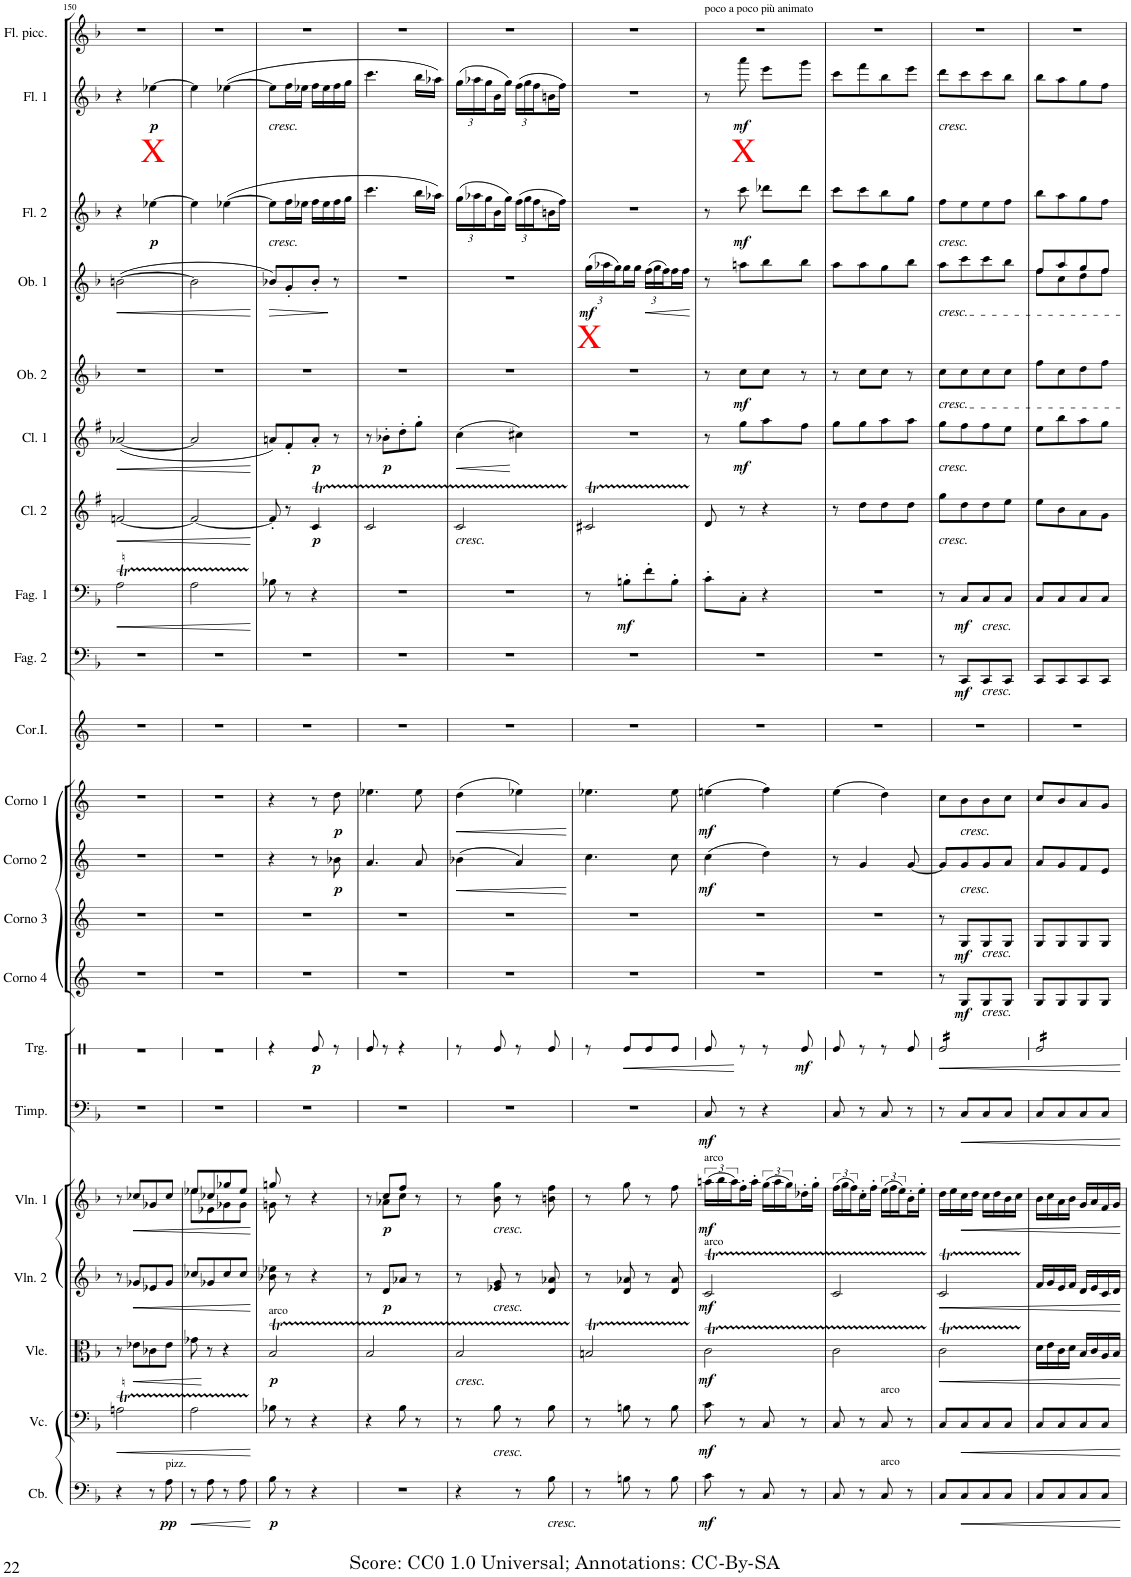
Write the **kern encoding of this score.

**kern	**dynam	**kern	**dynam	**kern	**dynam	**kern	**dynam	**kern	**dynam	**kern	**dynam	**kern	**dynam	**kern	**dynam	**kern	**dynam	**kern	**dynam	**kern	**dynam	**kern	**kern	**dynam	**kern	**dynam	**kern	**dynam	**kern	**dynam	**kern	**dynam	**kern	**text	**dynam	**kern	**dynam	**kern	**text	**dynam	**kern
*part21	*part21	*part20	*part20	*part19	*part19	*part18	*part18	*part17	*part17	*part16	*part16	*part15	*part15	*part14	*part14	*part13	*part13	*part12	*part12	*part11	*part11	*part10	*part9	*part9	*part8	*part8	*part7	*part7	*part6	*part6	*part5	*part5	*part4	*part4	*part4	*part3	*part3	*part2	*part2	*part2	*part1
*staff21	*staff21	*staff20	*staff20	*staff19	*staff19	*staff18	*staff18	*staff17	*staff17	*staff16	*staff16	*staff15	*staff15	*staff14	*staff14	*staff13	*staff13	*staff12	*staff12	*staff11	*staff11	*staff10	*staff9	*staff9	*staff8	*staff8	*staff7	*staff7	*staff6	*staff6	*staff5	*staff5	*staff4	*staff4	*staff4	*staff3	*staff3	*staff2	*staff2	*staff2	*staff1
*I"Contrabassi	*	*I"Violoncelli	*	*I"Viole	*	*I"Violini 2	*	*I"Violini  1	*	*I"Timpani	*	*I"Triangolo	*	*I"Corno in F 4	*	*I"Corno in F 3	*	*I"Corno in F 2	*	*I"Corno in F 1	*	*I"Corno Inglese	*I"Fagotto 2	*	*I"Fagotto 1	*	*I"Bb Clarinetto 2	*	*I"Bb Clarinetto 1	*	*I"Oboe 2	*	*I"Oboe 1	*	*	*I"Flauto 2	*	*I"Flauto 1	*	*	*I"Flauto Piccolo
*I'Cb.	*	*I'Vc.	*	*I'Vle.	*	*I'Vln. 2	*	*I'Vln. 1	*	*I'Timp.	*	*I'Trg.	*	*I'Corno 4	*	*I'Corno 3	*	*I'Corno 2	*	*I'Corno 1	*	*I'Cor.I.	*I'Fag. 2	*	*I'Fag. 1	*	*I'Cl. 2	*	*I'Cl. 1	*	*I'Ob. 2	*	*I'Ob. 1	*	*	*I'Fl. 2	*	*I'Fl. 1	*	*	*I'Fl. picc.
!!LO:PB:g=z
*clefF4	*	*clefF4	*	*clefC3	*	*clefG2	*	*clefG2	*	*clefF4	*	*clefX	*	*clefG2	*	*clefG2	*	*clefG2	*	*clefG2	*	*clefG2	*clefF4	*	*clefF4	*	*clefG2	*	*clefG2	*	*clefG2	*	*clefG2	*	*	*clefG2	*	*clefG2	*	*	*clefG2
*Trd7c12	*	*	*	*	*	*	*	*	*	*	*	*	*	*Trd4c7	*	*Trd4c7	*	*Trd4c7	*	*Trd4c7	*	*Trd4c7	*	*	*	*	*Trd1c2	*	*Trd1c2	*	*	*	*	*	*	*	*	*	*	*	*Trd-7c-12
*k[b-]	*	*k[b-]	*	*k[b-]	*	*k[b-]	*	*k[b-]	*	*k[b-]	*	*k[]	*	*k[]	*	*k[]	*	*k[]	*	*k[]	*	*k[]	*k[b-]	*	*k[b-]	*	*k[f#]	*	*k[f#]	*	*k[b-]	*	*k[b-]	*	*	*k[b-]	*	*k[b-]	*	*	*k[b-]
*M2/4	*	*M2/4	*	*M2/4	*	*M2/4	*	*M2/4	*	*M2/4	*	*M2/4	*	*M2/4	*	*M2/4	*	*M2/4	*	*M2/4	*	*M2/4	*M2/4	*	*M2/4	*	*M2/4	*	*M2/4	*	*M2/4	*	*M2/4	*	*	*M2/4	*	*M2/4	*	*	*M2/4
=150	=150	=150	=150	=150	=150	=150	=150	=150	=150	=150	=150	=150	=150	=150	=150	=150	=150	=150	=150	=150	=150	=150	=150	=150	=150	=150	=150	=150	=150	=150	=150	=150	=150	=150	=150	=150	=150	=150	=150	=150	=150
!	!	!	!LO:HP:b	!	!	!	!	!	!	!	!	!	!	!	!	!	!	!	!	!	!	!	!	!	!	!LO:HP:b	!	!LO:HP:b	!	!LO:HP:b	!	!	!	!	!LO:HP:b	!	!	!	!	!	!
4r	.	2AnT\	<	8r	.	8r	.	8r	.	2r	.	2r	.	2r	.	2r	.	2r	.	2r	.	2r	2r	.	2AT\	<	[2fn/	<	([2a-X/	<	2r	.	([2bn\	.	<	4r	.	4r	.	.	2r
!	!	!	!	!	!LO:HP:b	!	!LO:HP:b	!	!LO:HP:b	!	!	!	!	!	!	!	!	!	!	!	!	!	!	!	!	!	!	!	!	!	!	!	!	!	!	!	!	!	!	!	!
.	.	.	.	8e-X\L	<	8g-X/L	<	8cc-X/L	<	.	.	.	.	.	.	.	.	.	.	.	.	.	.	.	.	.	.	.	.	.	.	.	.	.	.	.	.	.	.	.	.
!	!	!	!	!	!	!	!	!	!	!	!	!	!	!	!	!	!	!	!	!	!	!	!	!	!	!	!	!	!	!	!	!	!	!	!	!	!LO:DY:b	!	!LO:LY:b:color=#FF0000	!LO:DY:b	!
8r	.	.	.	8c-X\	.	8e-X/	.	8g-X/	.	.	.	.	.	.	.	.	.	.	.	.	.	.	.	.	.	.	.	.	.	.	.	.	.	.	.	[4ee-X\	p	[4ee-X\	X	p	.
!LO:TX:a:t=pizz.	!	!	!	!	!	!	!	!	!	!	!	!	!	!	!	!	!	!	!	!	!	!	!	!	!	!	!	!	!	!	!	!	!	!	!	!	!	!	!	!	!
!	!LO:DY:b	!	!	!	!	!	!	!	!	!	!	!	!	!	!	!	!	!	!	!	!	!	!	!	!	!	!	!	!	!	!	!	!	!	!	!	!	!	!	!	!
8A\	pp	.	.	8e-\J	.	8g-/J	.	8cc-/J	.	.	.	.	.	.	.	.	.	.	.	.	.	.	.	.	.	.	.	.	.	.	.	.	.	.	.	.	.	.	.	.	.
=151	=151	=151	=151	=151	=151	=151	=151	=151	=151	=151	=151	=151	=151	=151	=151	=151	=151	=151	=151	=151	=151	=151	=151	=151	=151	=151	=151	=151	=151	=151	=151	=151	=151	=151	=151	=151	=151	=151	=151	=151	=151
!	!LO:HP:b	!	!	!	!	!	!	!	!	!	!	!	!	!	!	!	!	!	!	!	!	!	!	!	!	!	!	!	!	!	!	!	!	!	!	!	!	!	!	!	!
*	*	*	*	*	*	*	*	*^	*	*	*	*	*	*	*	*	*	*	*	*	*	*	*	*	*	*	*	*	*	*	*	*	*	*	*	*	*	*	*	*	*
8r	<	2ATTT\	.	8g-X\	.	8cc-X/L	.	8ee-X/L	8ee-\L	.	2r	.	2r	.	2r	.	2r	.	2r	.	2r	.	2r	2r	.	2ATTT\	.	2f/_	.	2a-/]	.	2r	.	2b\]	.	.	4ee-\]	.	4ee-\]	.	.	2r
8A\	.	.	.	8r	[	8g-X/	.	8cc-X/	8e-X\	.	.	.	.	.	.	.	.	.	.	.	.	.	.	.	.	.	.	.	.	.	.	.	.	.	.	.	.	.	.	.	.	.
8r	.	.	.	4r	.	8cc-/	.	8gg-X/	8g-X\	.	.	.	.	.	.	.	.	.	.	.	.	.	.	.	.	.	.	.	.	.	.	.	.	.	.	.	([4ee-X\	.	([4ee-X\	.	.	.
8A\	.	.	.	.	.	8cc-/J	.	8ee-/J	8g-\J	.	.	.	.	.	.	.	.	.	.	.	.	.	.	.	.	.	.	.	.	.	.	.	.	.	.	.	.	.	.	.	.	.
*	*	*	*	*	*	*	*	*v	*v	*	*	*	*	*	*	*	*	*	*	*	*	*	*	*	*	*	*	*	*	*	*	*	*	*	*	*	*	*	*	*	*	*
.	[	.	[	.	.	.	[	.	[	.	.	.	.	.	.	.	.	.	.	.	.	.	.	.	.	[	.	[	.	[	.	.	.	.	[	.	.	.	.	.	.
=152	=152	=152	=152	=152	=152	=152	=152	=152	=152	=152	=152	=152	=152	=152	=152	=152	=152	=152	=152	=152	=152	=152	=152	=152	=152	=152	=152	=152	=152	=152	=152	=152	=152	=152	=152	=152	=152	=152	=152	=152	=152
*	*	*	*	*	*	*	*	*^	*	*	*	*	*	*	*	*	*	*	*	*	*	*	*	*	*	*	*	*	*	*	*	*	*	*	*	*	*	*	*	*	*
!	!	!	!	!	!	!	!	!	!	!	!	!	!	!	!	!	!	!	!	!	!	!	!	!	!	!	!	!	!	!	!	!	!	!	!	!	!	!	!LO:TX:b:i:t=cresc.	!	!	!
!	!	!	!	!	!	!	!	!	!	!	!	!	!	!	!	!	!	!	!	!	!	!	!	!	!	!	!	!	!	!	!	!	!	!	!	!	!LO:TX:b:i:t=cresc.	!	!	!	!	!
!	!	!	!	!LO:TX:a:t=arco	!	!	!	!	!	!	!	!	!	!	!	!	!	!	!	!	!	!	!	!	!	!	!	!	!	!	!	!	!	!	!	!	!	!	!	!	!	!
!	!LO:DY:b	!	!	!	!LO:DY:b	!	!	!	!	!	!	!	!	!	!	!	!	!	!	!	!	!	!	!	!	!	!	!	!	!	!	!	!	!	!	!LO:HP:b	!	!	!	!	!	!
8B-\	p	8B-X\	.	2B-T/	p	8b-X\ 8ee-X\	.	8ggn/	8gn\	.	2r	.	4r	.	2r	.	2r	.	4r	.	4r	.	2r	2r	.	8B-X\	.	8f'/]	.	8an/L)	.	2r	.	8b-X/L)	.	>	8ee-\L]	.	8ee-\L]	.	.	2r
8r	.	8r	.	.	.	8r	.	8r	8ryy	.	.	.	.	.	.	.	.	.	.	.	.	.	.	.	.	8r	.	8r	.	8f#'/	.	.	.	8g'/	.	.	16ff\L	.	16ff\L	.	.	.
.	.	.	.	.	.	.	.	.	.	.	.	.	.	.	.	.	.	.	.	.	.	.	.	.	.	.	.	.	.	.	.	.	.	.	.	.	16ee-X\JJ	.	16ee-X\JJ	.	.	.
!	!	!	!	!	!	!	!	!	!	!	!	!	!	!LO:DY:b	!	!	!	!	!	!	!	!	!	!	!	!	!	!	!LO:DY:b	!	!LO:DY:b	!	!	!	!	!	!	!	!	!	!	!
4r	.	4r	.	.	.	4r	.	4r	4ryy	.	.	.	8Re/	p	.	.	.	.	8r	.	8r	.	.	.	.	4r	.	4cT/	p	8a'/J	p	.	.	8b-'/J	.	.	16ff\LL	.	16ff\LL	.	.	.
.	.	.	.	.	.	.	.	.	.	.	.	.	.	.	.	.	.	.	.	.	.	.	.	.	.	.	.	.	.	.	.	.	.	.	.	.	16ee-\	.	16ee-\	.	.	.
!	!	!	!	!	!	!	!	!	!	!	!	!	!	!	!	!	!	!	!	!LO:DY:b	!	!LO:DY:b	!	!	!	!	!	!	!	!	!	!	!	!	!	!	!	!	!	!	!	!
.	.	.	.	.	.	.	.	.	.	.	.	.	8r	.	.	.	.	.	8b-X\	p	8dd\	p	.	.	.	.	.	.	.	8r	.	.	.	8r	.	]	16ff\	.	16ff\	.	.	.
.	.	.	.	.	.	.	.	.	.	.	.	.	.	.	.	.	.	.	.	.	.	.	.	.	.	.	.	.	.	.	.	.	.	.	.	.	16gg\JJ	.	16gg\JJ	.	.	.
=153	=153	=153	=153	=153	=153	=153	=153	=153	=153	=153	=153	=153	=153	=153	=153	=153	=153	=153	=153	=153	=153	=153	=153	=153	=153	=153	=153	=153	=153	=153	=153	=153	=153	=153	=153	=153	=153	=153	=153	=153	=153	=153
2r	.	4r	.	2B-/	.	8r	.	8r	8ryy	.	2r	.	8Re/	.	2r	.	2r	.	4.a/	.	4.ee-X\	.	2r	2r	.	2r	.	2c/	.	8r	.	2r	.	2r	.	.	4.ccc\	.	4.ccc\	.	.	2r
!	!	!	!	!	!	!	!LO:DY:b	!	!	!LO:DY:b	!	!	!	!	!	!	!	!	!	!	!	!	!	!	!	!	!	!	!	!	!LO:DY:b	!	!	!	!	!	!	!	!	!	!	!
.	.	.	.	.	.	8d/L	p	8cc/L	8a-X\L	p	.	.	8r	.	.	.	.	.	.	.	.	.	.	.	.	.	.	.	.	8b-X'\L	p	.	.	.	.	.	.	.	.	.	.	.
.	.	8B-\	.	.	.	8a-X/J	.	8ff/J	8cc\J	.	.	.	4r	.	.	.	.	.	.	.	.	.	.	.	.	.	.	.	.	8dd'\	.	.	.	.	.	.	.	.	.	.	.	.
.	.	8r	.	.	.	8r	.	8r	8ryy	.	.	.	.	.	.	.	.	.	8a/	.	8ee-\	.	.	.	.	.	.	.	.	8gg'\J	.	.	.	.	.	.	16bb-\LL	.	16bb-\LL	.	.	.
.	.	.	.	.	.	.	.	.	.	.	.	.	.	.	.	.	.	.	.	.	.	.	.	.	.	.	.	.	.	.	.	.	.	.	.	.	16aa-X\JJ)	.	16aa-X\JJ)	.	.	.
*	*	*	*	*	*	*	*	*v	*v	*	*	*	*	*	*	*	*	*	*	*	*	*	*	*	*	*	*	*	*	*	*	*	*	*	*	*	*	*	*	*	*	*
=154	=154	=154	=154	=154	=154	=154	=154	=154	=154	=154	=154	=154	=154	=154	=154	=154	=154	=154	=154	=154	=154	=154	=154	=154	=154	=154	=154	=154	=154	=154	=154	=154	=154	=154	=154	=154	=154	=154	=154	=154	=154
!	!	!	!	!	!	!	!	!	!	!	!	!	!	!	!	!	!	!	!LO:HP:b	!	!LO:HP:b	!	!	!	!	!	!	!	!	!LO:HP:b	!	!	!	!	!	!	!	!	!	!	!
*	*	*	*	*	*	*	*	*	*	*	*	*	*	*	*	*	*	*	*	*	*	*	*	*	*	*	*	*	*	*	*	*	*	*	*	*Xbrackettup	*	*Xbrackettup	*	*	*
!	!	!	!	!	!	!	!	!	!	!	!	!	!	!	!	!	!	!	!	!	!	!	!	!	!	!	!LO:TX:b:i:t=cresc.	!	!	!	!	!	!	!	!	!	!	!	!	!	!
!	!	!	!	!LO:TX:b:i:t=cresc.	!	!	!	!	!	!	!	!	!	!	!	!	!	!	!	!	!	!	!	!	!	!	!	!	!	!	!	!	!	!	!	!	!	!	!	!	!
4r	.	8r	.	2B-TTT/	.	8r	.	8r	.	2r	.	8r	.	2r	.	2r	.	(4b-X\	<	(4dd\	<	2r	2r	.	2r	.	2cTTT/	.	(4cc\	<	2r	.	2r	.	.	(24gg\LL	.	(24gg\LL	.	.	2r
.	.	.	.	.	.	.	.	.	.	.	.	.	.	.	.	.	.	.	.	.	.	.	.	.	.	.	.	.	.	.	.	.	.	.	.	24aa-X\	.	24aa-X\	.	.	.
.	.	.	.	.	.	.	.	.	.	.	.	.	.	.	.	.	.	.	.	.	.	.	.	.	.	.	.	.	.	.	.	.	.	.	.	24gg\	.	24gg\	.	.	.
!	!	!	!	!	!	!	!	!LO:TX:b:i:t=cresc.	!	!	!	!	!	!	!	!	!	!	!	!	!	!	!	!	!	!	!	!	!	!	!	!	!	!	!	!	!	!	!	!	!
!	!	!	!	!	!	!LO:TX:b:i:t=cresc.	!	!	!	!	!	!	!	!	!	!	!	!	!	!	!	!	!	!	!	!	!	!	!	!	!	!	!	!	!	!	!	!	!	!	!
!	!	!LO:TX:b:i:t=cresc.	!	!	!	!	!	!	!	!	!	!	!	!	!	!	!	!	!	!	!	!	!	!	!	!	!	!	!	!	!	!	!	!	!	!	!	!	!	!	!
.	.	8B-\	.	.	.	8e-X/ 8g/	.	8b-\ 8gg\	.	.	.	8Re/	.	.	.	.	.	.	.	.	.	.	.	.	.	.	.	.	.	.	.	.	.	.	.	16b-\	.	16b-\	.	.	.
.	.	.	.	.	.	.	.	.	.	.	.	.	.	.	.	.	.	.	.	.	.	.	.	.	.	.	.	.	.	.	.	.	.	.	.	16gg\JJ)	.	16gg\JJ)	.	.	.
8r	.	8r	.	.	.	8r	.	8r	.	.	.	8r	.	.	.	.	.	4a/)	.	4ee-X\)	.	.	.	.	.	.	.	.	4cc#X\)	[	.	.	.	.	.	(24ff\LL	.	(24ff\LL	.	.	.
.	.	.	.	.	.	.	.	.	.	.	.	.	.	.	.	.	.	.	.	.	.	.	.	.	.	.	.	.	.	.	.	.	.	.	.	24gg\	.	24gg\	.	.	.
.	.	.	.	.	.	.	.	.	.	.	.	.	.	.	.	.	.	.	.	.	.	.	.	.	.	.	.	.	.	.	.	.	.	.	.	24ff\	.	24ff\	.	.	.
!LO:TX:b:i:t=cresc.	!	!	!	!	!	!	!	!	!	!	!	!	!	!	!	!	!	!	!	!	!	!	!	!	!	!	!	!	!	!	!	!	!	!	!	!	!	!	!	!	!
8B-\	.	8B-\	.	.	.	8d/ 8a-X/	.	8bn\ 8ff\	.	.	.	8Re/	.	.	.	.	.	.	.	.	.	.	.	.	.	.	.	.	.	.	.	.	.	.	.	16bn\	.	16bn\	.	.	.
.	.	.	.	.	.	.	.	.	.	.	.	.	.	.	.	.	.	.	.	.	.	.	.	.	.	.	.	.	.	.	.	.	.	.	.	16ff\JJ)	.	16ff\JJ)	.	.	.
.	.	.	.	.	.	.	.	.	.	.	.	.	.	.	.	.	.	.	[	.	[	.	.	.	.	.	.	.	.	.	.	.	.	.	.	.	.	.	.	.	.
=155	=155	=155	=155	=155	=155	=155	=155	=155	=155	=155	=155	=155	=155	=155	=155	=155	=155	=155	=155	=155	=155	=155	=155	=155	=155	=155	=155	=155	=155	=155	=155	=155	=155	=155	=155	=155	=155	=155	=155	=155	=155
*	*	*	*	*	*	*	*	*	*	*	*	*	*	*	*	*	*	*	*	*	*	*	*	*	*	*	*	*	*	*	*	*	*Xbrackettup	*	*	*	*	*	*	*	*
!	!	!	!	!	!	!	!	!	!	!	!	!	!	!	!	!	!	!	!	!	!	!	!	!	!	!	!	!	!	!	!	!	!	!LO:LY:b:color=#FF0000	!LO:DY:b	!	!	!	!	!	!
8r	.	8r	.	2Bnt/	.	8r	.	8r	.	2r	.	8r	.	2r	.	2r	.	4.cc\	.	4.ee-X\	.	2r	2r	.	8r	.	2c#Xt/	.	2r	.	2r	.	(24gg\LL	X	mf	2r	.	2r	.	.	2r
.	.	.	.	.	.	.	.	.	.	.	.	.	.	.	.	.	.	.	.	.	.	.	.	.	.	.	.	.	.	.	.	.	24aa-X\	.	.	.	.	.	.	.	.
.	.	.	.	.	.	.	.	.	.	.	.	.	.	.	.	.	.	.	.	.	.	.	.	.	.	.	.	.	.	.	.	.	24gg\)	.	.	.	.	.	.	.	.
!	!	!	!	!	!	!	!	!	!	!	!	!	!LO:HP:b	!	!	!	!	!	!	!	!	!	!	!	!	!LO:DY:b	!	!	!	!	!	!	!	!	!	!	!	!	!	!	!
8Bn\	.	8Bn\	.	.	.	8d/ 8a-X/	.	8gg\	.	.	.	8Re/L	<	.	.	.	.	.	.	.	.	.	.	.	8Bn'\L	mf	.	.	.	.	.	.	16gg\	.	.	.	.	.	.	.	.
.	.	.	.	.	.	.	.	.	.	.	.	.	.	.	.	.	.	.	.	.	.	.	.	.	.	.	.	.	.	.	.	.	16gg\JJ	.	.	.	.	.	.	.	.
!	!	!	!	!	!	!	!	!	!	!	!	!	!	!	!	!	!	!	!	!	!	!	!	!	!	!	!	!	!	!	!	!	!	!	!LO:HP:b	!	!	!	!	!	!
8r	.	8r	.	.	.	8r	.	8r	.	.	.	8Re/	.	.	.	.	.	.	.	.	.	.	.	.	8f'\	.	.	.	.	.	.	.	(24ff\LL	.	<	.	.	.	.	.	.
.	.	.	.	.	.	.	.	.	.	.	.	.	.	.	.	.	.	.	.	.	.	.	.	.	.	.	.	.	.	.	.	.	24gg\	.	.	.	.	.	.	.	.
.	.	.	.	.	.	.	.	.	.	.	.	.	.	.	.	.	.	.	.	.	.	.	.	.	.	.	.	.	.	.	.	.	24ff\)	.	.	.	.	.	.	.	.
8B\	.	8B\	.	.	.	8d/ 8a-/	.	8ff\	.	.	.	8Re/J	.	.	.	.	.	8cc\	.	8ee-\	.	.	.	.	8B'\J	.	.	.	.	.	.	.	16ff\	.	.	.	.	.	.	.	.
.	.	.	.	.	.	.	.	.	.	.	.	.	.	.	.	.	.	.	.	.	.	.	.	.	.	.	.	.	.	.	.	.	16ff\JJ	.	.	.	.	.	.	.	.
.	.	.	.	.	.	.	.	.	.	.	.	.	.	.	.	.	.	.	.	.	.	.	.	.	.	.	.	.	.	.	.	.	.	.	[	.	.	.	.	.	.
=156	=156	=156	=156	=156	=156	=156	=156	=156	=156	=156	=156	=156	=156	=156	=156	=156	=156	=156	=156	=156	=156	=156	=156	=156	=156	=156	=156	=156	=156	=156	=156	=156	=156	=156	=156	=156	=156	=156	=156	=156	=156
!	!	!	!	!	!	!	!	!	!	!	!	!	!	!	!	!	!	!	!	!	!	!	!	!	!	!	!	!	!	!	!	!	!	!	!	!	!	!	!	!	!LO:TX:a:t=poco a poco più animato
!	!	!	!	!	!	!	!	!LO:TX:a:t=arco	!	!	!	!	!	!	!	!	!	!	!	!	!	!	!	!	!	!	!	!	!	!	!	!	!	!	!	!	!	!	!	!	!
!	!	!	!	!	!	!LO:TX:a:t=arco	!	!	!	!	!	!	!	!	!	!	!	!	!	!	!	!	!	!	!	!	!	!	!	!	!	!	!	!	!	!	!	!	!	!	!
!	!LO:DY:b	!	!LO:DY:b	!	!LO:DY:b	!	!LO:DY:b	!	!LO:DY:b	!	!LO:DY:b	!	!	!	!	!	!	!	!LO:DY:b	!	!LO:DY:b	!	!	!	!	!	!	!	!	!	!	!	!	!	!	!	!	!	!	!	!
8c\	mf	8c\	mf	2cT\	mf	2cT/	mf	(24aan\LL	mf	8C/	mf	8Re/	.	2r	.	2r	.	(4cc\	mf	(4een\	mf	2r	2r	.	8c'\L	.	8d/	.	8r	.	8r	.	8r	.	.	8r	.	8r	.	.	2r
.	.	.	.	.	.	.	.	24bb-\	.	.	.	.	.	.	.	.	.	.	.	.	.	.	.	.	.	.	.	.	.	.	.	.	.	.	.	.	.	.	.	.	.
.	.	.	.	.	.	.	.	24aa\)	.	.	.	.	.	.	.	.	.	.	.	.	.	.	.	.	.	.	.	.	.	.	.	.	.	.	.	.	.	.	.	.	.
!	!	!	!	!	!	!	!	!	!	!	!	!	!	!	!	!	!	!	!	!	!	!	!	!	!	!	!	!	!	!LO:DY:b	!	!LO:DY:b	!	!	!	!	!LO:DY:b	!	!LO:LY:b:color=#FF0000	!LO:DY:b	!
8r	.	8r	.	.	.	.	.	16ff'\	.	8r	.	8r	[	.	.	.	.	.	.	.	.	.	.	.	8C'\J	.	8r	.	8gg\L	mf	8cc\L	mf	8aan\L	.	.	8ccc\	mf	8aaa\	X	mf	.
.	.	.	.	.	.	.	.	16aa'\JJ	.	.	.	.	.	.	.	.	.	.	.	.	.	.	.	.	.	.	.	.	.	.	.	.	.	.	.	.	.	.	.	.	.
8C/	.	8C/	.	.	.	.	.	(24gg\LL	.	4r	.	8r	.	.	.	.	.	4dd\)	.	4ff\)	.	.	.	.	4r	.	4r	.	8aa\	.	8cc\J	.	8bb-\	.	.	8ddd-X\L	.	8eee\L	.	.	.
.	.	.	.	.	.	.	.	24aa\	.	.	.	.	.	.	.	.	.	.	.	.	.	.	.	.	.	.	.	.	.	.	.	.	.	.	.	.	.	.	.	.	.
.	.	.	.	.	.	.	.	24gg\)	.	.	.	.	.	.	.	.	.	.	.	.	.	.	.	.	.	.	.	.	.	.	.	.	.	.	.	.	.	.	.	.	.
!	!	!	!	!	!	!	!	!	!	!	!	!	!LO:DY:b	!	!	!	!	!	!	!	!	!	!	!	!	!	!	!	!	!	!	!	!	!	!	!	!	!	!	!	!
8r	.	8r	.	.	.	.	.	16dd-X'\	.	.	.	8Re/	mf	.	.	.	.	.	.	.	.	.	.	.	.	.	.	.	8ff#\J	.	8r	.	8bb-\J	.	.	8ddd-\J	.	8ggg\J	.	.	.
.	.	.	.	.	.	.	.	16gg'\JJ	.	.	.	.	.	.	.	.	.	.	.	.	.	.	.	.	.	.	.	.	.	.	.	.	.	.	.	.	.	.	.	.	.
=157	=157	=157	=157	=157	=157	=157	=157	=157	=157	=157	=157	=157	=157	=157	=157	=157	=157	=157	=157	=157	=157	=157	=157	=157	=157	=157	=157	=157	=157	=157	=157	=157	=157	=157	=157	=157	=157	=157	=157	=157	=157
8C/	.	8C/	.	2cTTT\	.	2cTTT/	.	(24ff\LL	.	8C/	.	8Re/	.	2r	.	2r	.	8r	.	(4ee\	.	2r	2r	.	2r	.	8r	.	8gg\L	.	8r	.	8aa\L	.	.	8ccc\L	.	8ccc\L	.	.	2r
.	.	.	.	.	.	.	.	24gg\	.	.	.	.	.	.	.	.	.	.	.	.	.	.	.	.	.	.	.	.	.	.	.	.	.	.	.	.	.	.	.	.	.
.	.	.	.	.	.	.	.	24ff\)	.	.	.	.	.	.	.	.	.	.	.	.	.	.	.	.	.	.	.	.	.	.	.	.	.	.	.	.	.	.	.	.	.
8r	.	8r	.	.	.	.	.	16cc'\	.	8r	.	8r	.	.	.	.	.	4g/	.	.	.	.	.	.	.	.	8dd\L	.	8gg\	.	8cc\L	.	8aa\	.	.	8ccc\	.	8fff\	.	.	.
.	.	.	.	.	.	.	.	16ff'\JJ	.	.	.	.	.	.	.	.	.	.	.	.	.	.	.	.	.	.	.	.	.	.	.	.	.	.	.	.	.	.	.	.	.
!	!	!LO:TX:a:t=arco	!	!	!	!	!	!	!	!	!	!	!	!	!	!	!	!	!	!	!	!	!	!	!	!	!	!	!	!	!	!	!	!	!	!	!	!	!	!	!
!LO:TX:a:t=arco	!	!	!	!	!	!	!	!	!	!	!	!	!	!	!	!	!	!	!	!	!	!	!	!	!	!	!	!	!	!	!	!	!	!	!	!	!	!	!	!	!
8C/	.	8C/	.	.	.	.	.	(24ee\LL	.	8C/	.	8r	.	.	.	.	.	.	.	4dd\)	.	.	.	.	.	.	8dd\	.	8aa\	.	8cc\J	.	8gg\	.	.	8bb-\	.	8bb-\	.	.	.
.	.	.	.	.	.	.	.	24ff\	.	.	.	.	.	.	.	.	.	.	.	.	.	.	.	.	.	.	.	.	.	.	.	.	.	.	.	.	.	.	.	.	.
.	.	.	.	.	.	.	.	24ee\)	.	.	.	.	.	.	.	.	.	.	.	.	.	.	.	.	.	.	.	.	.	.	.	.	.	.	.	.	.	.	.	.	.
8r	.	8r	.	.	.	.	.	16b-'\	.	8r	.	8Re/	.	.	.	.	.	[8g/	.	.	.	.	.	.	.	.	8dd\J	.	8aa\J	.	8r	.	8bb-\J	.	.	8gg\J	.	8eee\J	.	.	.
.	.	.	.	.	.	.	.	16ee'\JJ	.	.	.	.	.	.	.	.	.	.	.	.	.	.	.	.	.	.	.	.	.	.	.	.	.	.	.	.	.	.	.	.	.
=158	=158	=158	=158	=158	=158	=158	=158	=158	=158	=158	=158	=158	=158	=158	=158	=158	=158	=158	=158	=158	=158	=158	=158	=158	=158	=158	=158	=158	=158	=158	=158	=158	=158	=158	=158	=158	=158	=158	=158	=158	=158
!	!	!	!	!	!	!	!	!	!	!	!	!	!	!	!	!	!	!	!	!	!	!	!	!	!	!	!	!	!	!	!	!	!	!	!	!	!	!LO:TX:b:i:t=cresc.	!	!	!
!	!	!	!	!	!	!	!	!	!	!	!	!	!	!	!	!	!	!	!	!	!	!	!	!	!	!	!	!	!	!	!	!	!	!	!	!LO:TX:b:i:t=cresc.	!	!	!	!	!
!	!	!	!	!	!	!	!	!	!	!	!	!	!	!	!	!	!	!	!	!	!	!	!	!	!	!	!	!	!	!	!	!	!LO:TX:b:i:t=cresc.	!	!	!	!	!	!	!	!
!	!	!	!	!	!	!	!	!	!	!	!	!	!	!	!	!	!	!	!	!	!	!	!	!	!	!	!	!	!	!	!LO:TX:b:i:t=cresc.	!	!	!	!	!	!	!	!	!	!
!	!	!	!	!	!	!	!	!	!	!	!	!	!	!	!	!	!	!	!	!	!	!	!	!	!	!	!	!	!LO:TX:b:i:t=cresc.	!	!	!	!	!	!	!	!	!	!	!	!
!	!	!	!	!	!	!	!	!	!	!	!	!	!	!	!	!	!	!	!	!	!	!	!	!	!	!	!LO:TX:b:i:t=cresc.	!	!	!	!	!	!	!	!	!	!	!	!	!	!
!	!	!	!	!	!LO:HP:b	!	!LO:HP:b	!	!	!	!	!	!LO:HP:b	!	!	!	!	!	!	!	!	!	!	!	!	!	!	!	!	!	!	!	!	!	!	!	!	!	!	!	!
*	*	*	*	*	*	*	*	*	*	*	*	*tremolo	*	*	*	*	*	*	*	*	*	*	*	*	*	*	*	*	*	*	*	*	*	*	*	*	*	*	*	*	*
8C/L	.	8C/L	.	2cT\	<	2cT/	<	16dd\LL	.	8r	.	16Re/LL	<	8r	.	8r	.	8g/L]	.	8cc\L	.	2r	8r	.	8r	.	8gg\L	.	8gg\L	.	8cc\L	.	8aa\L	.	.	8ff\L	.	8ddd\L	.	.	2r
.	.	.	.	.	.	.	.	16ee\	.	.	.	16Re/	.	.	.	.	.	.	.	.	.	.	.	.	.	.	.	.	.	.	.	.	.	.	.	.	.	.	.	.	.
!	!	!	!	!	!	!	!	!	!	!	!	!	!	!	!	!	!	!	!	!LO:TX:b:i:t=cresc.	!	!	!	!	!	!	!	!	!	!	!	!	!	!	!	!	!	!	!	!	!
!	!	!	!	!	!	!	!	!	!	!	!	!	!	!	!	!	!	!LO:TX:b:i:t=cresc.	!	!	!	!	!	!	!	!	!	!	!	!	!	!	!	!	!	!	!	!	!	!	!
!	!LO:HP:b	!	!LO:HP:b	!	!	!	!	!	!LO:HP:b	!	!LO:HP:b	!	!	!	!LO:DY:b	!	!LO:DY:b	!	!	!	!	!	!	!LO:DY:b	!	!LO:DY:b	!	!	!	!	!	!	!	!	!	!	!	!	!	!	!
8C/	<	8C/	<	.	.	.	.	16cc\	<	8C/L	<	16Re/	.	8G/L	mf	8G/L	mf	8g/	.	8b\	.	.	8CC/L	mf	8C/L	mf	8dd\	.	8ff#\	.	8cc\	.	8ccc\	.	.	8ee\	.	8ccc\	.	.	.
.	.	.	.	.	.	.	.	16dd\JJ	.	.	.	16Re/	.	.	.	.	.	.	.	.	.	.	.	.	.	.	.	.	.	.	.	.	.	.	.	.	.	.	.	.	.
!	!	!	!	!	!	!	!	!	!	!	!	!	!	!	!	!	!	!	!	!	!	!	!	!	!LO:TX:b:i:t=cresc.	!	!	!	!	!	!	!	!	!	!	!	!	!	!	!	!
!	!	!	!	!	!	!	!	!	!	!	!	!	!	!	!	!	!	!	!	!	!	!	!LO:TX:b:i:t=cresc.	!	!	!	!	!	!	!	!	!	!	!	!	!	!	!	!	!	!
!	!	!	!	!	!	!	!	!	!	!	!	!	!	!	!	!LO:TX:b:i:t=cresc.	!	!	!	!	!	!	!	!	!	!	!	!	!	!	!	!	!	!	!	!	!	!	!	!	!
!	!	!	!	!	!	!	!	!	!	!	!	!	!	!LO:TX:b:i:t=cresc.	!	!	!	!	!	!	!	!	!	!	!	!	!	!	!	!	!	!	!	!	!	!	!	!	!	!	!
8C/	.	8C/	.	.	.	.	.	16cc\LL	.	8C/	.	16Re/	.	8G/	.	8G/	.	8g/	.	8b\	.	.	8CC/	.	8C/	.	8dd\	.	8ff#\	.	8cc\	.	8ccc\	.	.	8ee\	.	8ccc\	.	.	.
.	.	.	.	.	.	.	.	16dd\	.	.	.	16Re/	.	.	.	.	.	.	.	.	.	.	.	.	.	.	.	.	.	.	.	.	.	.	.	.	.	.	.	.	.
8C/J	.	8C/J	.	.	.	.	.	16b-\	.	8C/J	.	16Re/	.	8G/J	.	8G/J	.	8a/J	.	8cc\J	.	.	8CC/J	.	8C/J	.	8ee\J	.	8ee\J	.	8cc\J	.	8bb-\J	.	.	8ff\J	.	8bb-\J	.	.	.
.	.	.	.	.	.	.	.	16cc\JJ	.	.	.	16Re/JJ	.	.	.	.	.	.	.	.	.	.	.	.	.	.	.	.	.	.	.	.	.	.	.	.	.	.	.	.	.
=159	=159	=159	=159	=159	=159	=159	=159	=159	=159	=159	=159	=159	=159	=159	=159	=159	=159	=159	=159	=159	=159	=159	=159	=159	=159	=159	=159	=159	=159	=159	=159	=159	=159	=159	=159	=159	=159	=159	=159	=159	=159
*	*	*	*	*	*	*	*	*	*	*	*	*	*	*	*	*	*	*	*	*	*	*	*	*	*	*	*	*	*	*	*	*	*^	*	*	*	*	*	*	*	*
8C/L	.	8C/L	.	16d\LL	.	16f/LL	.	16b-\LL	.	8C/L	.	16Re/LL	.	8G/L	.	8G/L	.	8a/L	.	8cc/L	.	2r	8CC/L	.	8C/L	.	8ee\L	.	8ee\L	.	8ff\L	.	8ff/L	8ff\L	.	.	8bb-\L	.	8bb-\L	.	.	2r
.	.	.	.	16e\	.	16g/	.	16cc\	.	.	.	16Re/	.	.	.	.	.	.	.	.	.	.	.	.	.	.	.	.	.	.	.	.	.	.	.	.	.	.	.	.	.	.
8C/	.	8C/	.	16c\	.	16e/	.	16a\	.	8C/	.	16Re/	.	8G/	.	8G/	.	8g/	.	8b/	.	.	8CC/	.	8C/	.	8b\	.	8bb\	.	8cc\	.	8aa/	8cc\	.	.	8aa\	.	8aa\	.	.	.
.	.	.	.	16d\JJ	.	16f/JJ	.	16b-\JJ	.	.	.	16Re/	.	.	.	.	.	.	.	.	.	.	.	.	.	.	.	.	.	.	.	.	.	.	.	.	.	.	.	.	.	.
8C/	.	8C/	.	16B-/LL	.	16d/LL	.	16g/LL	.	8C/	.	16Re/	.	8G/	.	8G/	.	8f/	.	8a/	.	.	8CC/	.	8C/	.	8a\	.	8aa\	.	8dd\	.	8gg/	8dd\	.	.	8gg\	.	8gg\	.	.	.
.	.	.	.	16c/	.	16e/	.	16a/	.	.	.	16Re/	.	.	.	.	.	.	.	.	.	.	.	.	.	.	.	.	.	.	.	.	.	.	.	.	.	.	.	.	.	.
8C/J	.	8C/J	.	16A/	.	16c/	.	16f/	.	8C/J	.	16Re/	.	8G/J	.	8G/J	.	8e/J	.	8g/J	.	.	8CC/J	.	8C/J	.	8g\J	.	8gg\J	.	8ff\J	.	8ff/J	8ff\J	.	.	8ff\J	.	8ff\J	.	.	.
.	.	.	.	16B-/JJ	.	16d/JJ	.	16g/JJ	.	.	.	16Re/JJ	.	.	.	.	.	.	.	.	.	.	.	.	.	.	.	.	.	.	.	.	.	.	.	.	.	.	.	.	.	.
*	*	*	*	*	*	*	*	*	*	*	*	*Xtremolo	*	*	*	*	*	*	*	*	*	*	*	*	*	*	*	*	*	*	*	*	*	*	*	*	*	*	*	*	*	*
*	*	*	*	*	*	*	*	*	*	*	*	*	*	*	*	*	*	*	*	*	*	*	*	*	*	*	*	*	*	*	*	*	*v	*v	*	*	*	*	*	*	*	*
.	[	.	[	.	[	.	[	.	[	.	[	.	[	.	.	.	.	.	.	.	.	.	.	.	.	.	.	.	.	.	.	.	.	.	.	.	.	.	.	.	.
=	=	=	=	=	=	=	=	=	=	=	=	=	=	=	=	=	=	=	=	=	=	=	=	=	=	=	=	=	=	=	=	=	=	=	=	=	=	=	=	=	=
*-	*-	*-	*-	*-	*-	*-	*-	*-	*-	*-	*-	*-	*-	*-	*-	*-	*-	*-	*-	*-	*-	*-	*-	*-	*-	*-	*-	*-	*-	*-	*-	*-	*-	*-	*-	*-	*-	*-	*-	*-	*-
